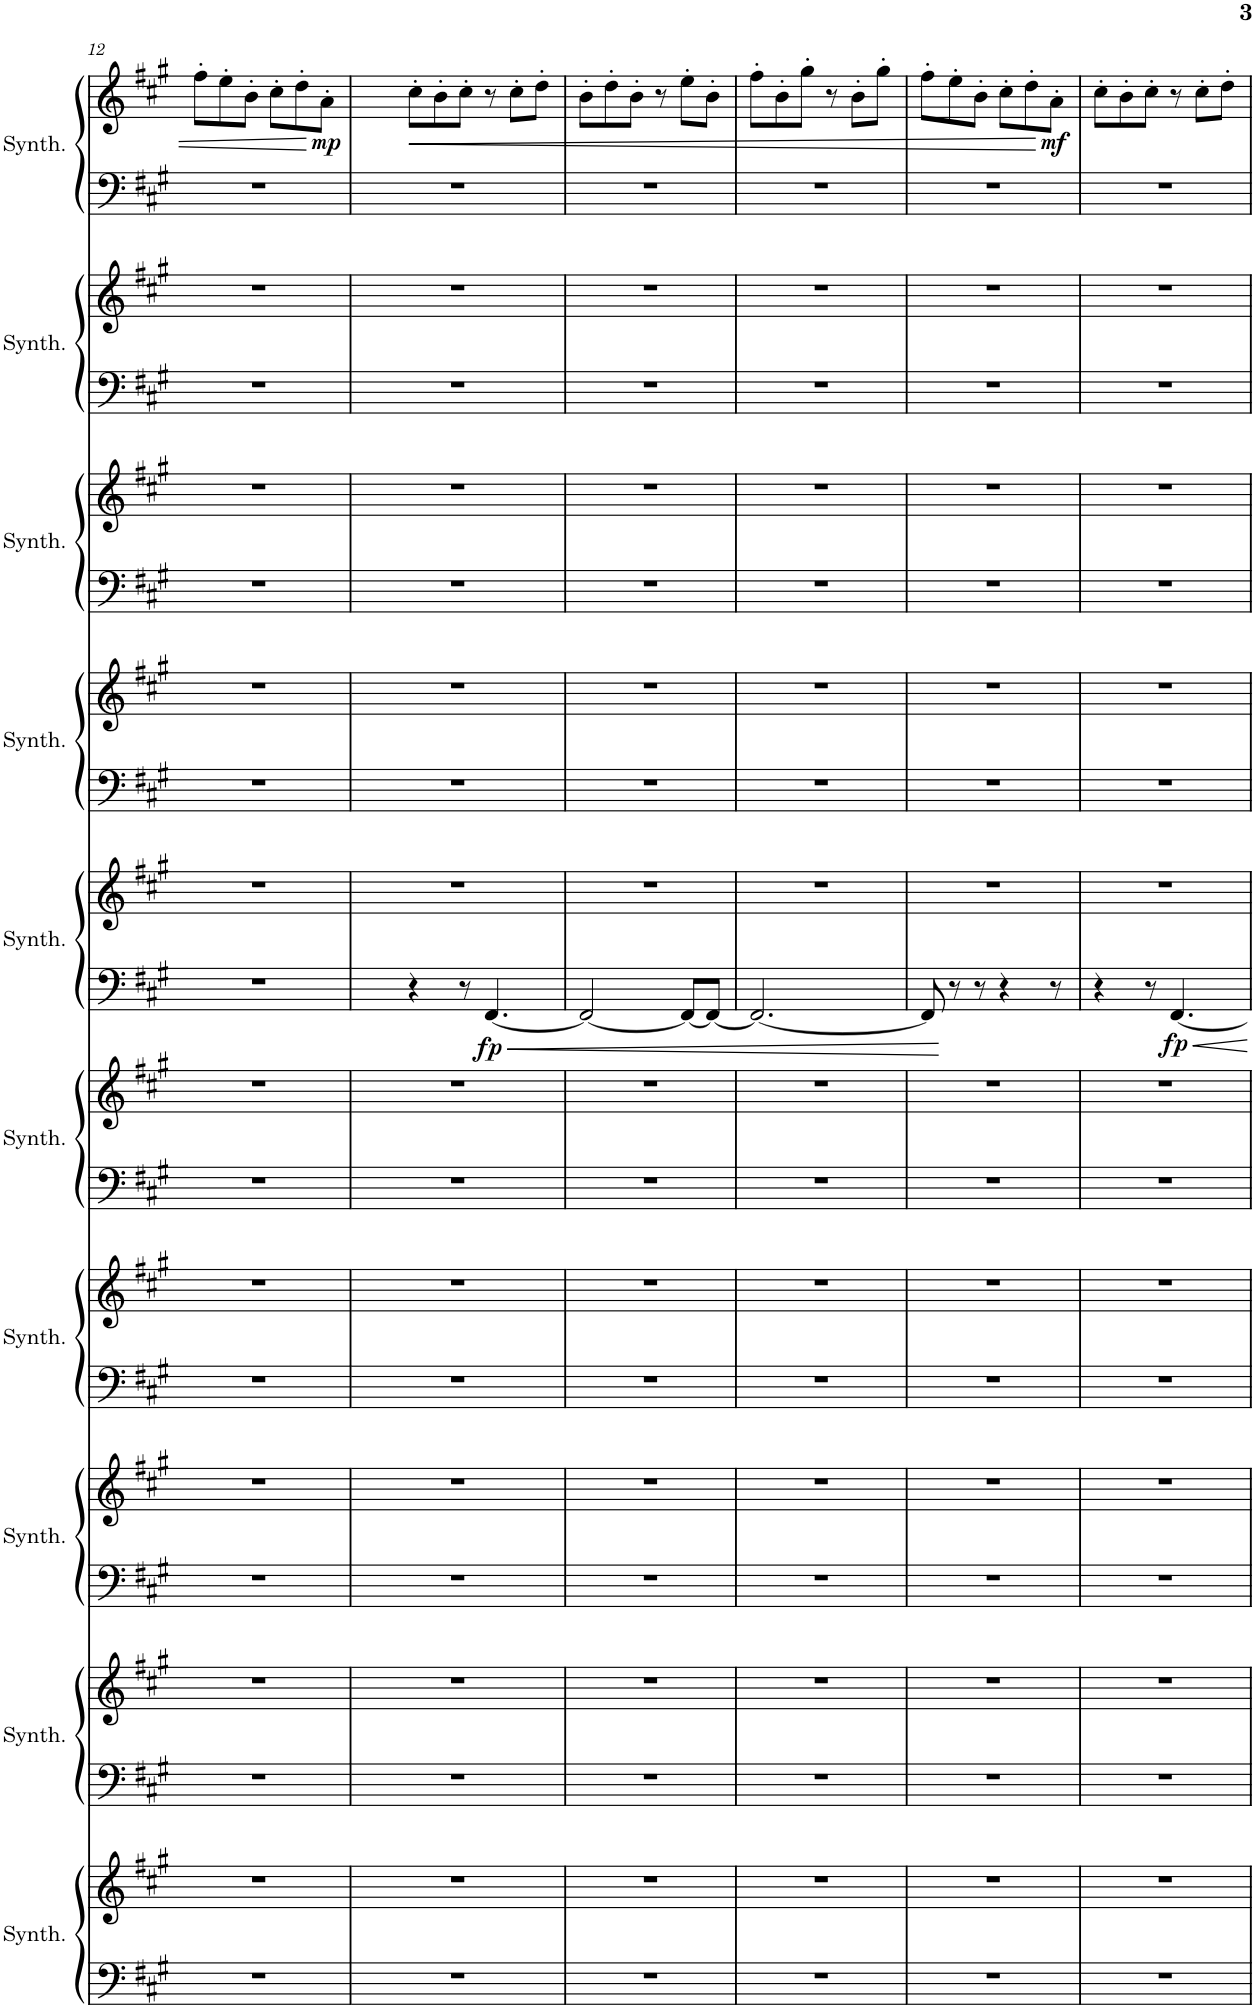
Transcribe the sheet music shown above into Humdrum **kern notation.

**kern	**kern	**kern	**kern	**kern	**kern	**kern	**kern	**kern	**kern	**kern	**kern	**dynam	**kern	**kern	**kern	**kern	**kern	**kern	**kern	**kern	**dynam
*part10	*part10	*part9	*part9	*part8	*part8	*part7	*part7	*part6	*part6	*part5	*part5	*part5	*part4	*part4	*part3	*part3	*part2	*part2	*part1	*part1	*part1
*staff20	*staff19	*staff18	*staff17	*staff16	*staff15	*staff14	*staff13	*staff12	*staff11	*staff10	*staff9	*staff9/10	*staff8	*staff7	*staff6	*staff5	*staff4	*staff3	*staff2	*staff1	*staff1/2
*I"Crystal Synthesizer	*	*I"Saw Synthesizer	*	*I"Bass Synthesizer	*	*I"Pad Synthesizer	*	*I"Metallic Synthesizer	*	*I"Atmosphere Synthesizer	*	*	*I"Goblins Synthesizer	*	*I"Choir Synthesizer	*	*I"Bowed Synthesizer	*	*I"String Synthesizer	*	*
*I'Synth.	*	*I'Synth.	*	*I'Synth.	*	*I'Synth.	*	*I'Synth.	*	*I'Synth.	*	*	*I'Synth.	*	*I'Synth.	*	*I'Synth.	*	*I'Synth.	*	*
!!LO:PB:g=z
*clefF4	*clefG2	*clefF4	*clefG2	*clefF4	*clefG2	*clefF4	*clefG2	*clefF4	*clefG2	*clefF4	*clefG2	*	*clefF4	*clefG2	*clefF4	*clefG2	*clefF4	*clefG2	*clefF4	*clefG2	*
*k[f#c#g#]	*k[f#c#g#]	*k[f#c#g#]	*k[f#c#g#]	*k[f#c#g#]	*k[f#c#g#]	*k[f#c#g#]	*k[f#c#g#]	*k[f#c#g#]	*k[f#c#g#]	*k[f#c#g#]	*k[f#c#g#]	*	*k[f#c#g#]	*k[f#c#g#]	*k[f#c#g#]	*k[f#c#g#]	*k[f#c#g#]	*k[f#c#g#]	*k[f#c#g#]	*k[f#c#g#]	*
*M6/8	*M6/8	*M6/8	*M6/8	*M6/8	*M6/8	*M6/8	*M6/8	*M6/8	*M6/8	*M6/8	*M6/8	*	*M6/8	*M6/8	*M6/8	*M6/8	*M6/8	*M6/8	*M6/8	*M6/8	*
=12	=12	=12	=12	=12	=12	=12	=12	=12	=12	=12	=12	=12	=12	=12	=12	=12	=12	=12	=12	=12	=12
2.r	2.r	2.r	2.r	2.r	2.r	2.r	2.r	2.r	2.r	2.r	2.r	.	2.r	2.r	2.r	2.r	2.r	2.r	2.r	8ff#'\L	.
.	.	.	.	.	.	.	.	.	.	.	.	.	.	.	.	.	.	.	.	8ee'\	.
.	.	.	.	.	.	.	.	.	.	.	.	.	.	.	.	.	.	.	.	8b'\J	.
.	.	.	.	.	.	.	.	.	.	.	.	.	.	.	.	.	.	.	.	8cc#'\L	.
.	.	.	.	.	.	.	.	.	.	.	.	.	.	.	.	.	.	.	.	8dd'\	.
!	!	!	!	!	!	!	!	!	!	!	!	!	!	!	!	!	!	!	!	!	!LO:DY:b
.	.	.	.	.	.	.	.	.	.	.	.	.	.	.	.	.	.	.	.	8a'\J	mp
=13	=13	=13	=13	=13	=13	=13	=13	=13	=13	=13	=13	=13	=13	=13	=13	=13	=13	=13	=13	=13	=13
!	!	!	!	!	!	!	!	!	!	!	!	!	!	!	!	!	!	!	!	!	!LO:HP:b
2.r	2.r	2.r	2.r	2.r	2.r	2.r	2.r	2.r	2.r	4r	2.r	.	2.r	2.r	2.r	2.r	2.r	2.r	2.r	8cc#'\L	<
.	.	.	.	.	.	.	.	.	.	.	.	.	.	.	.	.	.	.	.	8b'\	.
.	.	.	.	.	.	.	.	.	.	8r	.	.	.	.	.	.	.	.	.	8cc#'\J	.
!	!	!	!	!	!	!	!	!	!	!	!	!LO:DY:b=2	!	!	!	!	!	!	!	!	!
.	.	.	.	.	.	.	.	.	.	[4.FF#/	.	fp	.	.	.	.	.	.	.	8r	.
.	.	.	.	.	.	.	.	.	.	.	.	.	.	.	.	.	.	.	.	8cc#'\L	.
.	.	.	.	.	.	.	.	.	.	.	.	.	.	.	.	.	.	.	.	8dd'\J	.
=14	=14	=14	=14	=14	=14	=14	=14	=14	=14	=14	=14	=14	=14	=14	=14	=14	=14	=14	=14	=14	=14
2.r	2.r	2.r	2.r	2.r	2.r	2.r	2.r	2.r	2.r	2FF#/_	2.r	.	2.r	2.r	2.r	2.r	2.r	2.r	2.r	8b'\L	.
.	.	.	.	.	.	.	.	.	.	.	.	.	.	.	.	.	.	.	.	8dd'\	.
.	.	.	.	.	.	.	.	.	.	.	.	.	.	.	.	.	.	.	.	8b'\J	.
.	.	.	.	.	.	.	.	.	.	.	.	.	.	.	.	.	.	.	.	8r	.
.	.	.	.	.	.	.	.	.	.	8FF#/L_	.	.	.	.	.	.	.	.	.	8ee'\L	.
.	.	.	.	.	.	.	.	.	.	8FF#/J_	.	.	.	.	.	.	.	.	.	8b'\J	.
=15	=15	=15	=15	=15	=15	=15	=15	=15	=15	=15	=15	=15	=15	=15	=15	=15	=15	=15	=15	=15	=15
2.r	2.r	2.r	2.r	2.r	2.r	2.r	2.r	2.r	2.r	2.FF#/_	2.r	.	2.r	2.r	2.r	2.r	2.r	2.r	2.r	8ff#'\L	.
.	.	.	.	.	.	.	.	.	.	.	.	.	.	.	.	.	.	.	.	8b'\	.
.	.	.	.	.	.	.	.	.	.	.	.	.	.	.	.	.	.	.	.	8gg#'\J	.
.	.	.	.	.	.	.	.	.	.	.	.	.	.	.	.	.	.	.	.	8r	.
.	.	.	.	.	.	.	.	.	.	.	.	.	.	.	.	.	.	.	.	8b'\L	.
.	.	.	.	.	.	.	.	.	.	.	.	.	.	.	.	.	.	.	.	8gg#'\J	.
=16	=16	=16	=16	=16	=16	=16	=16	=16	=16	=16	=16	=16	=16	=16	=16	=16	=16	=16	=16	=16	=16
2.r	2.r	2.r	2.r	2.r	2.r	2.r	2.r	2.r	2.r	8FF#/]	2.r	.	2.r	2.r	2.r	2.r	2.r	2.r	2.r	8ff#'\L	.
.	.	.	.	.	.	.	.	.	.	8r	.	.	.	.	.	.	.	.	.	8ee'\	.
.	.	.	.	.	.	.	.	.	.	8r	.	.	.	.	.	.	.	.	.	8b'\J	.
.	.	.	.	.	.	.	.	.	.	4r	.	.	.	.	.	.	.	.	.	8cc#'\L	.
.	.	.	.	.	.	.	.	.	.	.	.	.	.	.	.	.	.	.	.	8dd'\	.
!	!	!	!	!	!	!	!	!	!	!	!	!	!	!	!	!	!	!	!	!	!LO:DY:n=1:b
.	.	.	.	.	.	.	.	.	.	8r	.	.	.	.	.	.	.	.	.	8a'\J	[ mf
=17	=17	=17	=17	=17	=17	=17	=17	=17	=17	=17	=17	=17	=17	=17	=17	=17	=17	=17	=17	=17	=17
2.r	2.r	2.r	2.r	2.r	2.r	2.r	2.r	2.r	2.r	4r	2.r	.	2.r	2.r	2.r	2.r	2.r	2.r	2.r	8cc#'\L	.
.	.	.	.	.	.	.	.	.	.	.	.	.	.	.	.	.	.	.	.	8b'\	.
.	.	.	.	.	.	.	.	.	.	8r	.	.	.	.	.	.	.	.	.	8cc#'\J	.
!	!	!	!	!	!	!	!	!	!	!	!	!LO:DY:b=2	!	!	!	!	!	!	!	!	!
.	.	.	.	.	.	.	.	.	.	[4.FF#/	.	fp	.	.	.	.	.	.	.	8r	.
.	.	.	.	.	.	.	.	.	.	.	.	.	.	.	.	.	.	.	.	8cc#'\L	.
.	.	.	.	.	.	.	.	.	.	.	.	.	.	.	.	.	.	.	.	8dd'\J	.
=	=	=	=	=	=	=	=	=	=	=	=	=	=	=	=	=	=	=	=	=	=
*-	*-	*-	*-	*-	*-	*-	*-	*-	*-	*-	*-	*-	*-	*-	*-	*-	*-	*-	*-	*-	*-
